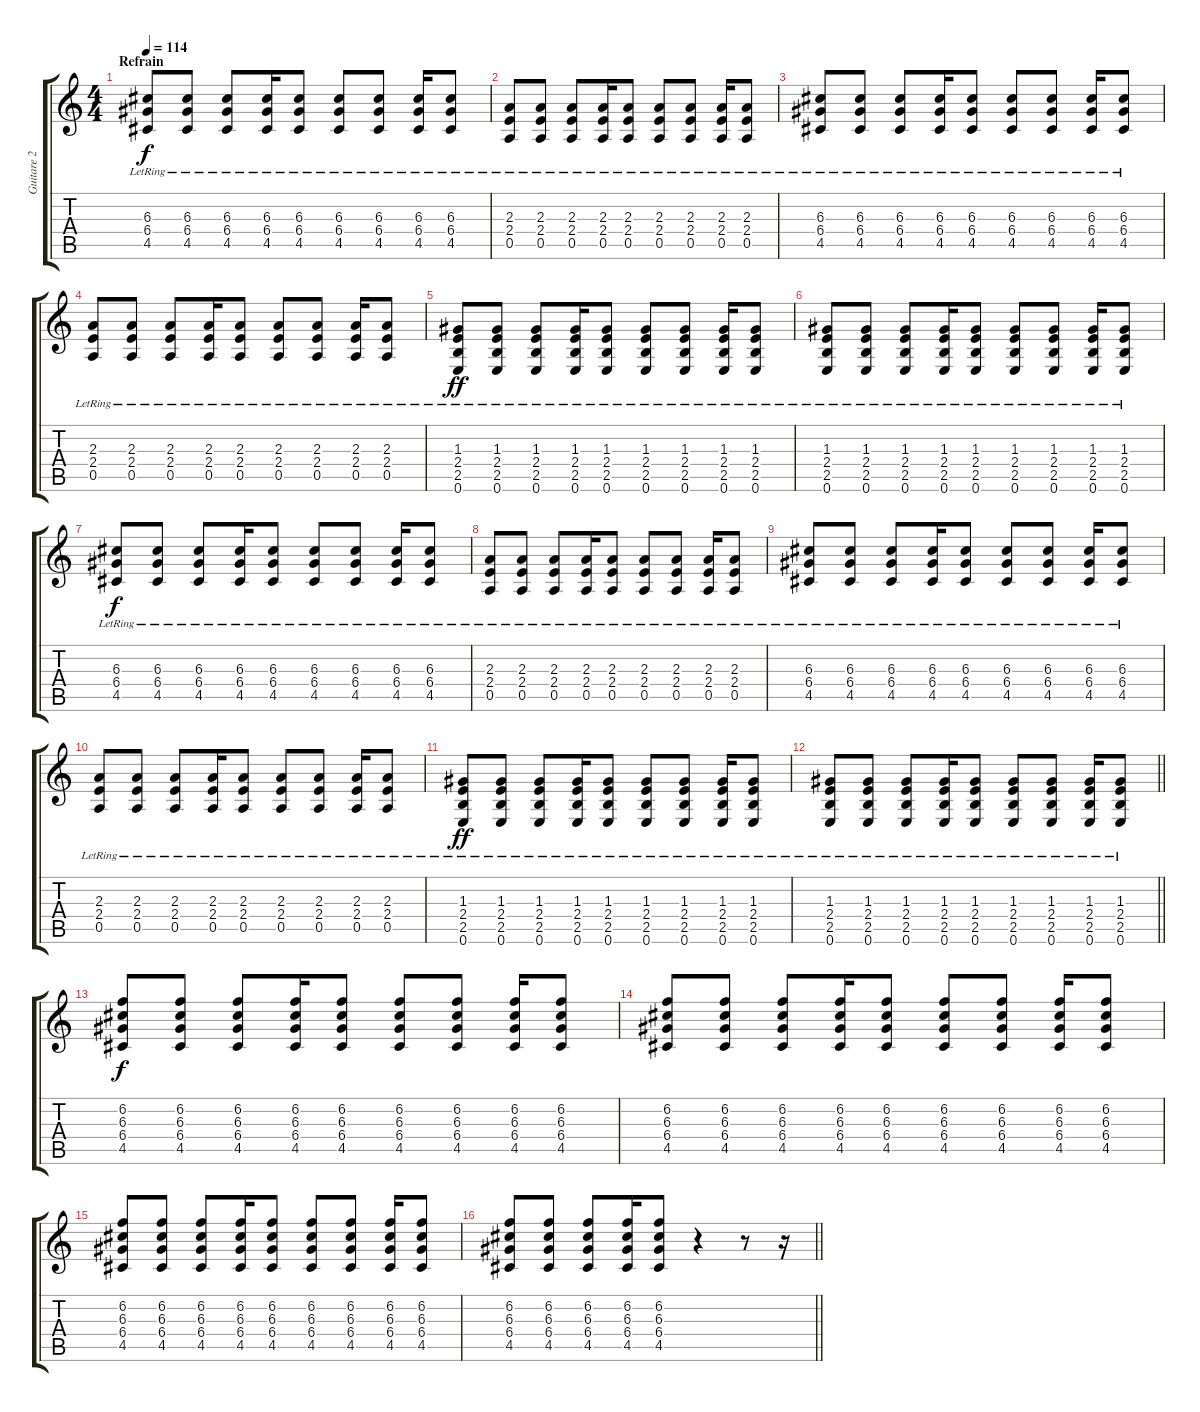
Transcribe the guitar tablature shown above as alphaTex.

\track ("Guitare 2" "Guitare 2") {instrument overdrivenguitar}
\staff {score tabs}
\tuning (E4 B3 G3 D3 A2 E2) {hide}
\ts (4 4)
\section ("" "Refrain")
\tempo 114
\clef g2
\ks c
(6.3{lr} 6.4{lr} 4.5{lr}).8{dy f volume 10 instrument overdrivenguitar} (6.3{lr} 6.4{lr} 4.5{lr}).8 (6.3{lr} 6.4{lr} 4.5{lr}).8 (6.3{lr} 6.4{lr} 4.5{lr}).16 (6.3{lr} 6.4{lr} 4.5{lr}).8 (6.3{lr} 6.4{lr} 4.5{lr}).8 (6.3{lr} 6.4{lr} 4.5{lr}).8 (6.3{lr} 6.4{lr} 4.5{lr}).16 (6.3{lr} 6.4{lr} 4.5{lr}).8 |
(2.3{lr} 2.4{lr} 0.5{lr}).8 (2.3{lr} 2.4{lr} 0.5{lr}).8 (2.3{lr} 2.4{lr} 0.5{lr}).8 (2.3{lr} 2.4{lr} 0.5{lr}).16 (2.3{lr} 2.4{lr} 0.5{lr}).8 (2.3{lr} 2.4{lr} 0.5{lr}).8 (2.3{lr} 2.4{lr} 0.5{lr}).8 (2.3{lr} 2.4{lr} 0.5{lr}).16 (2.3{lr} 2.4{lr} 0.5{lr}).8 |
(6.3{lr} 6.4{lr} 4.5{lr}).8 (6.3{lr} 6.4{lr} 4.5{lr}).8 (6.3{lr} 6.4{lr} 4.5{lr}).8 (6.3{lr} 6.4{lr} 4.5{lr}).16 (6.3{lr} 6.4{lr} 4.5{lr}).8 (6.3{lr} 6.4{lr} 4.5{lr}).8 (6.3{lr} 6.4{lr} 4.5{lr}).8 (6.3{lr} 6.4{lr} 4.5{lr}).16 (6.3{lr} 6.4{lr} 4.5{lr}).8 |
(2.3{lr} 2.4{lr} 0.5{lr}).8 (2.3{lr} 2.4{lr} 0.5{lr}).8 (2.3{lr} 2.4{lr} 0.5{lr}).8 (2.3{lr} 2.4{lr} 0.5{lr}).16 (2.3{lr} 2.4{lr} 0.5{lr}).8 (2.3{lr} 2.4{lr} 0.5{lr}).8 (2.3{lr} 2.4{lr} 0.5{lr}).8 (2.3{lr} 2.4{lr} 0.5{lr}).16 (2.3{lr} 2.4{lr} 0.5{lr}).8 |
(1.3{lr} 2.4{lr} 2.5{lr} 0.6).8{dy ff} (1.3{lr} 2.4{lr} 2.5{lr} 0.6).8 (1.3{lr} 2.4{lr} 2.5{lr} 0.6).8 (1.3{lr} 2.4{lr} 2.5{lr} 0.6).16 (1.3{lr} 2.4{lr} 2.5{lr} 0.6).8 (1.3{lr} 2.4{lr} 2.5{lr} 0.6).8 (1.3{lr} 2.4{lr} 2.5{lr} 0.6).8 (1.3{lr} 2.4{lr} 2.5{lr} 0.6).16 (1.3{lr} 2.4{lr} 2.5{lr} 0.6).8 |
(1.3{lr} 2.4{lr} 2.5{lr} 0.6).8 (1.3{lr} 2.4{lr} 2.5{lr} 0.6).8 (1.3{lr} 2.4{lr} 2.5{lr} 0.6).8 (1.3{lr} 2.4{lr} 2.5{lr} 0.6).16 (1.3{lr} 2.4{lr} 2.5{lr} 0.6).8 (1.3{lr} 2.4{lr} 2.5{lr} 0.6).8 (1.3{lr} 2.4{lr} 2.5{lr} 0.6).8 (1.3{lr} 2.4{lr} 2.5{lr} 0.6).16 (1.3{lr} 2.4{lr} 2.5{lr} 0.6).8 |
(6.3{lr} 6.4{lr} 4.5{lr}).8{dy f} (6.3{lr} 6.4{lr} 4.5{lr}).8 (6.3{lr} 6.4{lr} 4.5{lr}).8 (6.3{lr} 6.4{lr} 4.5{lr}).16 (6.3{lr} 6.4{lr} 4.5{lr}).8 (6.3{lr} 6.4{lr} 4.5{lr}).8 (6.3{lr} 6.4{lr} 4.5{lr}).8 (6.3{lr} 6.4{lr} 4.5{lr}).16 (6.3{lr} 6.4{lr} 4.5{lr}).8 |
(2.3{lr} 2.4{lr} 0.5{lr}).8 (2.3{lr} 2.4{lr} 0.5{lr}).8 (2.3{lr} 2.4{lr} 0.5{lr}).8 (2.3{lr} 2.4{lr} 0.5{lr}).16 (2.3{lr} 2.4{lr} 0.5{lr}).8 (2.3{lr} 2.4{lr} 0.5{lr}).8 (2.3{lr} 2.4{lr} 0.5{lr}).8 (2.3{lr} 2.4{lr} 0.5{lr}).16 (2.3{lr} 2.4{lr} 0.5{lr}).8 |
(6.3{lr} 6.4{lr} 4.5{lr}).8 (6.3{lr} 6.4{lr} 4.5{lr}).8 (6.3{lr} 6.4{lr} 4.5{lr}).8 (6.3{lr} 6.4{lr} 4.5{lr}).16 (6.3{lr} 6.4{lr} 4.5{lr}).8 (6.3{lr} 6.4{lr} 4.5{lr}).8 (6.3{lr} 6.4{lr} 4.5{lr}).8 (6.3{lr} 6.4{lr} 4.5{lr}).16 (6.3{lr} 6.4{lr} 4.5{lr}).8 |
(2.3{lr} 2.4{lr} 0.5{lr}).8 (2.3{lr} 2.4{lr} 0.5{lr}).8 (2.3{lr} 2.4{lr} 0.5{lr}).8 (2.3{lr} 2.4{lr} 0.5{lr}).16 (2.3{lr} 2.4{lr} 0.5{lr}).8 (2.3{lr} 2.4{lr} 0.5{lr}).8 (2.3{lr} 2.4{lr} 0.5{lr}).8 (2.3{lr} 2.4{lr} 0.5{lr}).16 (2.3{lr} 2.4{lr} 0.5{lr}).8 |
(1.3{lr} 2.4{lr} 2.5{lr} 0.6).8{dy ff} (1.3{lr} 2.4{lr} 2.5{lr} 0.6).8 (1.3{lr} 2.4{lr} 2.5{lr} 0.6).8 (1.3{lr} 2.4{lr} 2.5{lr} 0.6).16 (1.3{lr} 2.4{lr} 2.5{lr} 0.6).8 (1.3{lr} 2.4{lr} 2.5{lr} 0.6).8 (1.3{lr} 2.4{lr} 2.5{lr} 0.6).8 (1.3{lr} 2.4{lr} 2.5{lr} 0.6).16 (1.3{lr} 2.4{lr} 2.5{lr} 0.6).8 |
\barLineRight lightlight
(1.3{lr} 2.4{lr} 2.5{lr} 0.6).8 (1.3{lr} 2.4{lr} 2.5{lr} 0.6).8 (1.3{lr} 2.4{lr} 2.5{lr} 0.6).8 (1.3{lr} 2.4{lr} 2.5{lr} 0.6).16 (1.3{lr} 2.4{lr} 2.5{lr} 0.6).8 (1.3{lr} 2.4{lr} 2.5{lr} 0.6).8 (1.3{lr} 2.4{lr} 2.5{lr} 0.6).8 (1.3{lr} 2.4{lr} 2.5{lr} 0.6).16 (1.3{lr} 2.4{lr} 2.5{lr} 0.6).8 |
(6.2 6.3 6.4 4.5).8{dy f volume 8} (6.2 6.3 6.4 4.5).8 (6.2 6.3 6.4 4.5).8 (6.2 6.3 6.4 4.5).16 (6.2 6.3 6.4 4.5).8 (6.2 6.3 6.4 4.5).8 (6.2 6.3 6.4 4.5).8 (6.2 6.3 6.4 4.5).16 (6.2 6.3 6.4 4.5).8 |
(6.2 6.3 6.4 4.5).8 (6.2 6.3 6.4 4.5).8 (6.2 6.3 6.4 4.5).8 (6.2 6.3 6.4 4.5).16 (6.2 6.3 6.4 4.5).8 (6.2 6.3 6.4 4.5).8 (6.2 6.3 6.4 4.5).8 (6.2 6.3 6.4 4.5).16 (6.2 6.3 6.4 4.5).8 |
(6.2 6.3 6.4 4.5).8 (6.2 6.3 6.4 4.5).8 (6.2 6.3 6.4 4.5).8 (6.2 6.3 6.4 4.5).16 (6.2 6.3 6.4 4.5).8 (6.2 6.3 6.4 4.5).8 (6.2 6.3 6.4 4.5).8 (6.2 6.3 6.4 4.5).16 (6.2 6.3 6.4 4.5).8 |
\barLineRight lightlight
(6.2 6.3 6.4 4.5).8 (6.2 6.3 6.4 4.5).8 (6.2 6.3 6.4 4.5).8 (6.2 6.3 6.4 4.5).16 (6.2 6.3 6.4 4.5).8 r.4 r.8 r.16
